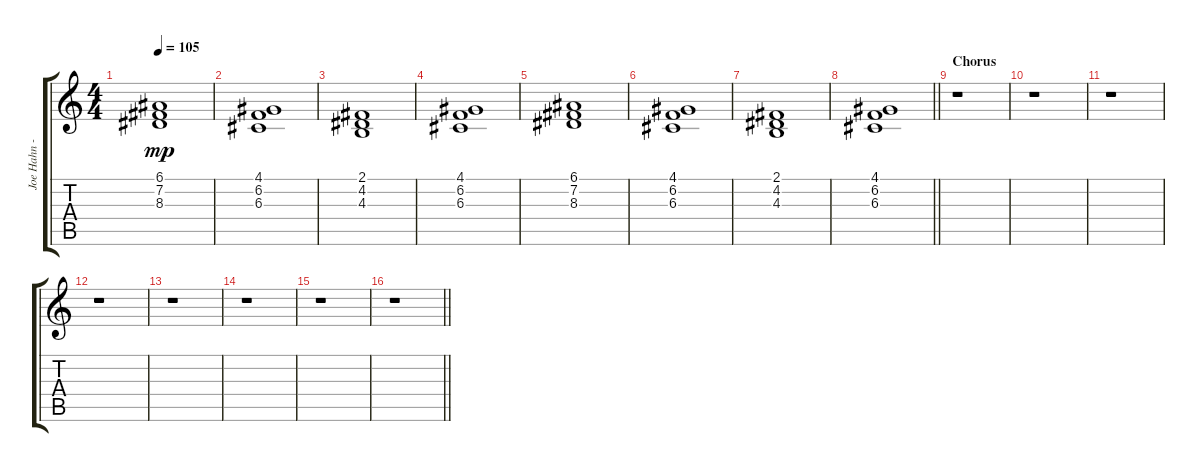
\track ("Joe Hahn - Sample [Strings]" "Joe Hahn -") {instrument stringensemble1}
\staff {score tabs}
\tuning (E4 B3 G3 D3 A2 E2) {hide}
\ts (4 4)
\tempo 105
\clef g2
\ks c
(6.1 7.2 8.3).1{dy mp} |
(4.1 6.2 6.3).1 |
(2.1 4.2 4.3).1 |
(4.1 6.2 6.3).1 |
(6.1 7.2 8.3).1 |
(4.1 6.2 6.3).1 |
(2.1 4.2 4.3).1 |
\barLineRight lightlight
(4.1 6.2 6.3).1 |
\section ("" "Chorus")
r.1 |
r.1 |
r.1 |
r.1 |
r.1 |
r.1 |
r.1 |
\barLineRight lightlight
r.1
